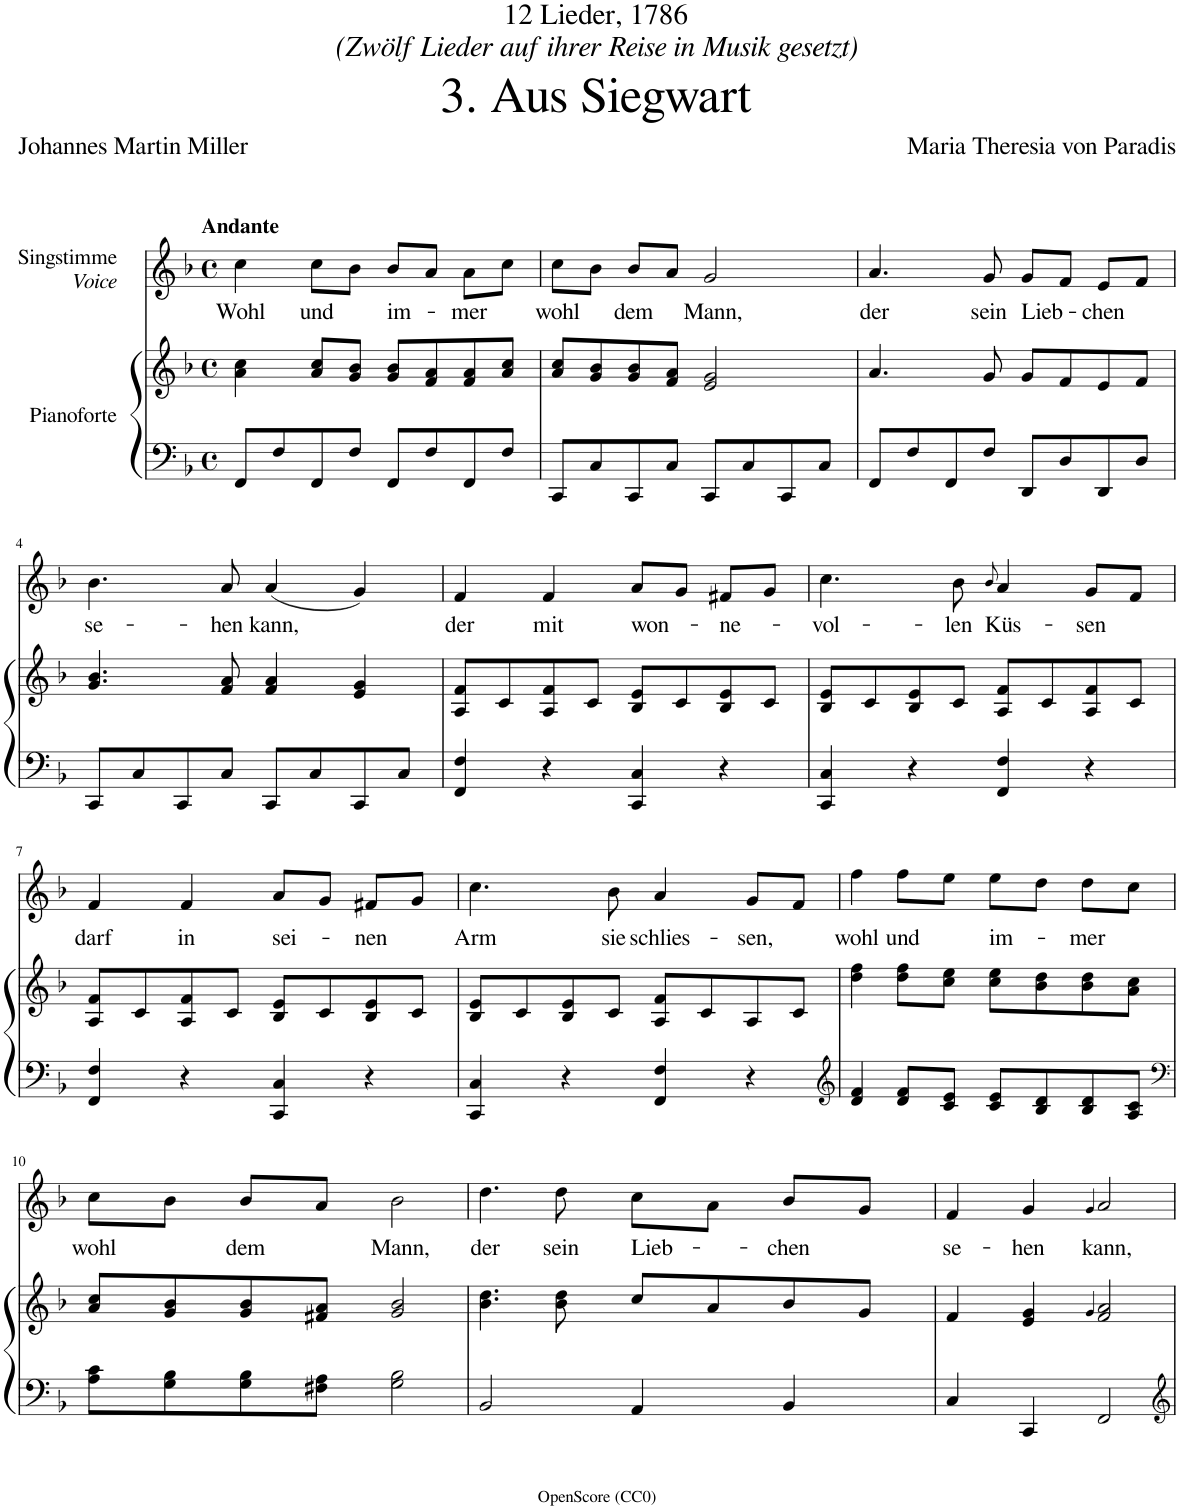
**kern	**kern	**kern	**text
*part2	*part2	*part1	*part1
*staff3	*staff2	*staff1	*staff1
*I"Pianoforte	*	*I"Singstimme Voice	*
*I'Pno	*	*	*
*clefF4	*clefG2	*clefG2	*
*k[b-]	*k[b-]	*k[b-]	*
*M4/4	*M4/4	*M4/4	*
*met(c)	*met(c)	*met(c)	*
=1	=1	=1	=1
!	!	!LO:TX:a:B:t=Andante	!
!	!	!	!LO:LY:b
8FF/L	4a\ 4cc\	4cc\	Wohl
8F/	.	.	.
!	!	!	!LO:LY:b
8FF/	8a/ 8cc/L	8cc\L	und
8F/J	8g/ 8b-/J	8b-\J	.
!	!	!	!LO:LY:b
8FF/L	8g/ 8b-/L	8b-/L	im-
8F/	8f/ 8a/	8a/J	.
!	!	!	!LO:LY:b
8FF/	8f/ 8a/	8a\L	-mer
8F/J	8a/ 8cc/J	8cc\J	.
=2	=2	=2	=2
!	!	!	!LO:LY:b
8CC/L	8a/ 8cc/L	8cc\L	wohl
8C/	8g/ 8b-/	8b-\J	.
!	!	!	!LO:LY:b
8CC/	8g/ 8b-/	8b-/L	dem
8C/J	8f/ 8a/J	8a/J	.
!	!	!	!LO:LY:b
8CC/L	2e/ 2g/	2g/	Mann,
8C/	.	.	.
8CC/	.	.	.
8C/J	.	.	.
=3	=3	=3	=3
!	!	!	!LO:LY:b
8FF/L	4.a/	4.a/	der
8F/	.	.	.
8FF/	.	.	.
!	!	!	!LO:LY:b
8F/J	8g/	8g/	sein
!	!	!	!LO:LY:b
8DD/L	8g/L	8g/L	Lieb-
8D/	8f/	8f/J	.
!	!	!	!LO:LY:b
8DD/	8e/	8e/L	-chen
8D/J	8f/J	8f/J	.
!!LO:LB:g=z
=4	=4	=4	=4
!	!	!	!LO:LY:b
8CC/L	4.g/ 4.b-/	4.b-\	se-
8C/	.	.	.
8CC/	.	.	.
!	!	!	!LO:LY:b
8C/J	8f/ 8a/	8a/	-hen
!	!	!	!LO:LY:b
8CC/L	4f/ 4a/	(4a/	kann,
8C/	.	.	.
8CC/	4e/ 4g/	4g/)	.
8C/J	.	.	.
=5	=5	=5	=5
!	!	!	!LO:LY:b
4FF/ 4F/	8A/ 8f/L	4f/	der
.	8c/	.	.
!	!	!	!LO:LY:b
4r	8A/ 8f/	4f/	mit
.	8c/J	.	.
!	!	!	!LO:LY:b
4CC/ 4C/	8B-/ 8e/L	8a/L	won-
.	8c/	8g/J	.
!	!	!	!LO:LY:b
4r	8B-/ 8e/	8f#X/L	-ne-
.	8c/J	8g/J	.
=6	=6	=6	=6
!	!	!	!LO:LY:b
4CC/ 4C/	8B-/ 8e/L	4.cc\	-vol-
.	8c/	.	.
4r	8B-/ 8e/	.	.
!	!	!	!LO:LY:b
.	8c/J	8b-\	-len
.	.	8qb-/	.
!	!	!	!LO:LY:b
4FF/ 4F/	8A/ 8f/L	4a/	Küs-
.	8c/	.	.
!	!	!	!LO:LY:b
4r	8A/ 8f/	8g/L	-sen
.	8c/J	8f/J	.
!!LO:LB:g=z
=7	=7	=7	=7
!	!	!	!LO:LY:b
4FF/ 4F/	8A/ 8f/L	4f/	darf
.	8c/	.	.
!	!	!	!LO:LY:b
4r	8A/ 8f/	4f/	in
.	8c/J	.	.
!	!	!	!LO:LY:b
4CC/ 4C/	8B-/ 8e/L	8a/L	sei-
.	8c/	8g/J	.
!	!	!	!LO:LY:b
4r	8B-/ 8e/	8f#X/L	-nen
.	8c/J	8g/J	.
=8	=8	=8	=8
!	!	!	!LO:LY:b
4CC/ 4C/	8B-/ 8e/L	4.cc\	Arm
.	8c/	.	.
4r	8B-/ 8e/	.	.
!	!	!	!LO:LY:b
.	8c/J	8b-\	sie
!	!	!	!LO:LY:b
4FF/ 4F/	8A/ 8f/L	4a/	schlies-
.	8c/	.	.
!	!	!	!LO:LY:b
4r	8A/	8g/L	-sen,
.	8c/J	8f/J	.
=9	=9	=9	=9
*clefG2	*	*	*
!	!	!	!LO:LY:b
4d/ 4f/	4dd\ 4ff\	4ff\	wohl
!	!	!	!LO:LY:b
8d/ 8f/L	8dd\ 8ff\L	8ff\L	und
8c/ 8e/J	8cc\ 8ee\J	8ee\J	.
!	!	!	!LO:LY:b
8c/ 8e/L	8cc\ 8ee\L	8ee\L	im-
8B-/ 8d/	8b-\ 8dd\	8dd\J	.
!	!	!	!LO:LY:b
8B-/ 8d/	8b-\ 8dd\	8dd\L	-mer
8A/ 8c/J	8a\ 8cc\J	8cc\J	.
!!LO:LB:g=z
=10	=10	=10	=10
*clefF4	*	*	*
!	!	!	!LO:LY:b
8A\ 8c\L	8a/ 8cc/L	8cc\L	wohl
8G\ 8B-\	8g/ 8b-/	8b-\J	.
!	!	!	!LO:LY:b
8G\ 8B-\	8g/ 8b-/	8b-/L	dem
8F#X\ 8A\J	8f#X/ 8a/J	8a/J	.
!	!	!	!LO:LY:b
2G\ 2B-\	2g/ 2b-/	2b-\	Mann,
=11	=11	=11	=11
!	!	!	!LO:LY:b
2BB-/	4.b-\ 4.dd\	4.dd\	der
!	!	!	!LO:LY:b
.	8b-\ 8dd\	8dd\	sein
!	!	!	!LO:LY:b
4AA/	8cc/L	8cc\L	Lieb-
.	8a/	8a\J	.
!	!	!	!LO:LY:b
4BB-/	8b-/	8b-/L	-chen
.	8g/J	8g/J	.
=12	=12	=12	=12
!	!	!	!LO:LY:b
4C/	4f/	4f/	se-
!	!	!	!LO:LY:b
4CC/	4e/ 4g/	4g/	-hen
.	4qg/	4qg/	.
!	!	!	!LO:LY:b
2FF/	2f/ 2a/	2a/	kann,
=	=	=	=
*-	*-	*-	*-
